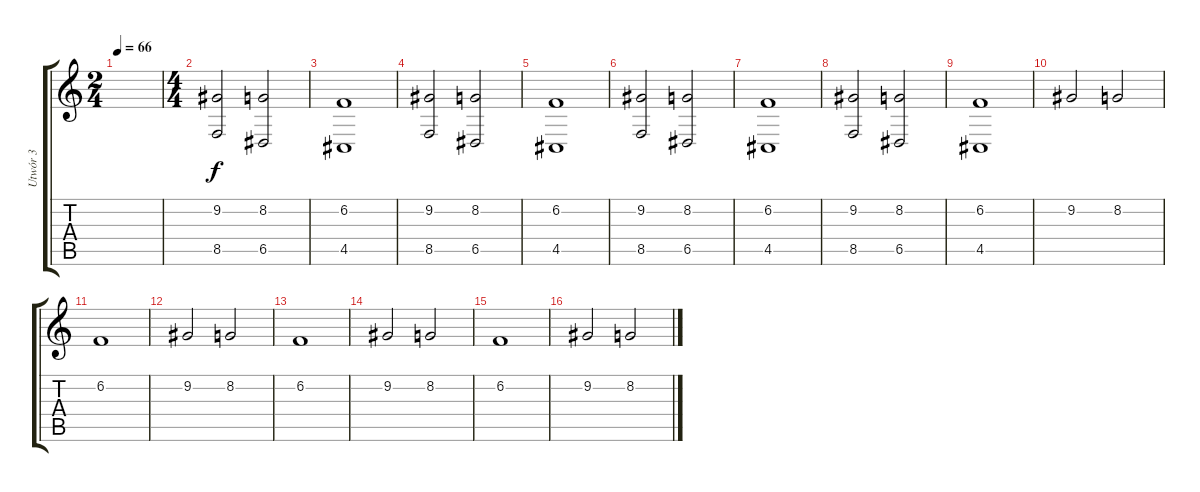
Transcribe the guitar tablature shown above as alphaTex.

\track ("Utwór 3" "Utwór 3") {instrument stringensemble2}
\staff {score tabs}
\tuning (E4 B3 G3 D3 A2 E2) {hide}
\ts (2 4)
\tempo 66
\clef g2
\ks c
|
\ts (4 4)
(9.2 8.5).2 (8.2 6.5).2 |
(6.2 4.5).1 |
(9.2 8.5).2 (8.2 6.5).2 |
(6.2 4.5).1 |
(9.2 8.5).2 (8.2 6.5).2 |
(6.2 4.5).1 |
(9.2 8.5).2 (8.2 6.5).2 |
(6.2 4.5).1 |
9.2.2 8.2.2 |
6.2.1 |
9.2.2 8.2.2 |
6.2.1 |
9.2.2 8.2.2 |
6.2.1 |
9.2.2 8.2.2
